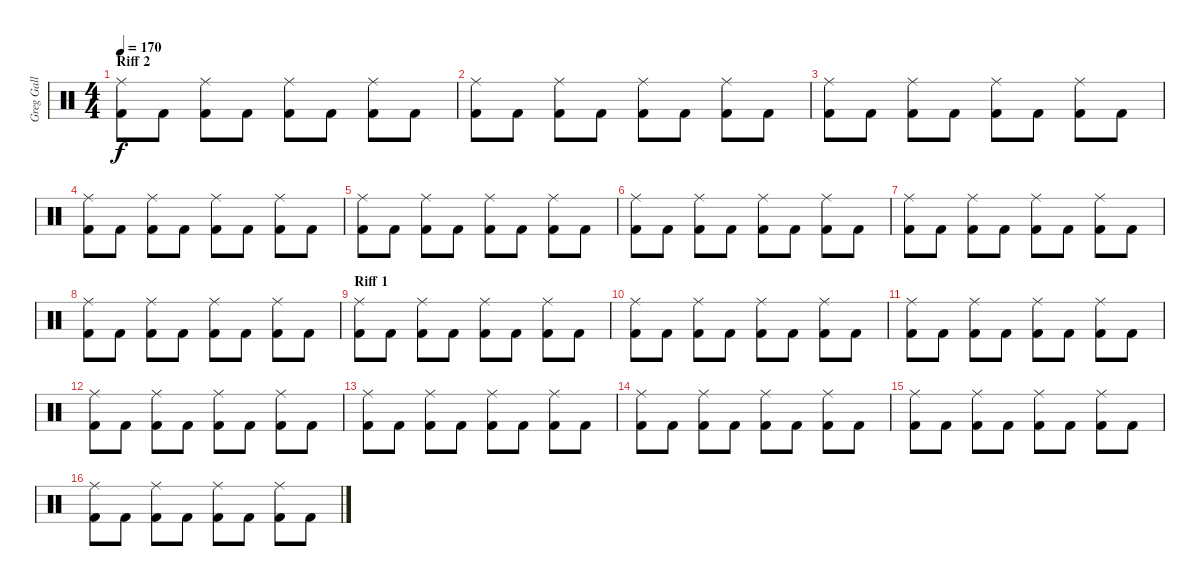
\track (" Greg Gall (Drums)" " Greg Gall") {instrument percussion}
\staff {score}
\articulation defaults
\ts (4 4)
\section ("" "Riff 2")
\tempo 170
\clef neutral
\ks c
("Kick (hit) 2" "Ride (middle)").8{dy f} "Kick (hit) 2".8 ("Kick (hit) 2" "Ride (middle)").8 "Kick (hit) 2".8 ("Kick (hit) 2" "Ride (middle)").8 "Kick (hit) 2".8 ("Kick (hit) 2" "Ride (middle)").8 "Kick (hit) 2".8 |
("Kick (hit) 2" "Ride (middle)").8 "Kick (hit) 2".8 ("Kick (hit) 2" "Ride (middle)").8 "Kick (hit) 2".8 ("Kick (hit) 2" "Ride (middle)").8 "Kick (hit) 2".8 ("Kick (hit) 2" "Ride (middle)").8 "Kick (hit) 2".8 |
("Kick (hit) 2" "Ride (middle)").8 "Kick (hit) 2".8 ("Kick (hit) 2" "Ride (middle)").8 "Kick (hit) 2".8 ("Kick (hit) 2" "Ride (middle)").8 "Kick (hit) 2".8 ("Kick (hit) 2" "Ride (middle)").8 "Kick (hit) 2".8 |
("Kick (hit) 2" "Ride (middle)").8 "Kick (hit) 2".8 ("Kick (hit) 2" "Ride (middle)").8 "Kick (hit) 2".8 ("Kick (hit) 2" "Ride (middle)").8 "Kick (hit) 2".8 ("Kick (hit) 2" "Ride (middle)").8 "Kick (hit) 2".8 |
("Kick (hit) 2" "Ride (middle)").8 "Kick (hit) 2".8 ("Kick (hit) 2" "Ride (middle)").8 "Kick (hit) 2".8 ("Kick (hit) 2" "Ride (middle)").8 "Kick (hit) 2".8 ("Kick (hit) 2" "Ride (middle)").8 "Kick (hit) 2".8 |
("Kick (hit) 2" "Ride (middle)").8 "Kick (hit) 2".8 ("Kick (hit) 2" "Ride (middle)").8 "Kick (hit) 2".8 ("Kick (hit) 2" "Ride (middle)").8 "Kick (hit) 2".8 ("Kick (hit) 2" "Ride (middle)").8 "Kick (hit) 2".8 |
("Kick (hit) 2" "Ride (middle)").8 "Kick (hit) 2".8 ("Kick (hit) 2" "Ride (middle)").8 "Kick (hit) 2".8 ("Kick (hit) 2" "Ride (middle)").8 "Kick (hit) 2".8 ("Kick (hit) 2" "Ride (middle)").8 "Kick (hit) 2".8 |
("Kick (hit) 2" "Ride (middle)").8 "Kick (hit) 2".8 ("Kick (hit) 2" "Ride (middle)").8 "Kick (hit) 2".8 ("Kick (hit) 2" "Ride (middle)").8 "Kick (hit) 2".8 ("Kick (hit) 2" "Ride (middle)").8 "Kick (hit) 2".8 |
\section ("" "Riff 1")
("Kick (hit) 2" "Ride (middle)").8 "Kick (hit) 2".8 ("Kick (hit) 2" "Ride (middle)").8 "Kick (hit) 2".8 ("Kick (hit) 2" "Ride (middle)").8 "Kick (hit) 2".8 ("Kick (hit) 2" "Ride (middle)").8 "Kick (hit) 2".8 |
("Kick (hit) 2" "Ride (middle)").8 "Kick (hit) 2".8 ("Kick (hit) 2" "Ride (middle)").8 "Kick (hit) 2".8 ("Kick (hit) 2" "Ride (middle)").8 "Kick (hit) 2".8 ("Kick (hit) 2" "Ride (middle)").8 "Kick (hit) 2".8 |
("Kick (hit) 2" "Ride (middle)").8 "Kick (hit) 2".8 ("Kick (hit) 2" "Ride (middle)").8 "Kick (hit) 2".8 ("Kick (hit) 2" "Ride (middle)").8 "Kick (hit) 2".8 ("Kick (hit) 2" "Ride (middle)").8 "Kick (hit) 2".8 |
("Kick (hit) 2" "Ride (middle)").8 "Kick (hit) 2".8 ("Kick (hit) 2" "Ride (middle)").8 "Kick (hit) 2".8 ("Kick (hit) 2" "Ride (middle)").8 "Kick (hit) 2".8 ("Kick (hit) 2" "Ride (middle)").8 "Kick (hit) 2".8 |
("Kick (hit) 2" "Ride (middle)").8 "Kick (hit) 2".8 ("Kick (hit) 2" "Ride (middle)").8 "Kick (hit) 2".8 ("Kick (hit) 2" "Ride (middle)").8 "Kick (hit) 2".8 ("Kick (hit) 2" "Ride (middle)").8 "Kick (hit) 2".8 |
("Kick (hit) 2" "Ride (middle)").8 "Kick (hit) 2".8 ("Kick (hit) 2" "Ride (middle)").8 "Kick (hit) 2".8 ("Kick (hit) 2" "Ride (middle)").8 "Kick (hit) 2".8 ("Kick (hit) 2" "Ride (middle)").8 "Kick (hit) 2".8 |
("Kick (hit) 2" "Ride (middle)").8 "Kick (hit) 2".8 ("Kick (hit) 2" "Ride (middle)").8 "Kick (hit) 2".8 ("Kick (hit) 2" "Ride (middle)").8 "Kick (hit) 2".8 ("Kick (hit) 2" "Ride (middle)").8 "Kick (hit) 2".8 |
("Kick (hit) 2" "Ride (middle)").8 "Kick (hit) 2".8 ("Kick (hit) 2" "Ride (middle)").8 "Kick (hit) 2".8 ("Kick (hit) 2" "Ride (middle)").8 "Kick (hit) 2".8 ("Kick (hit) 2" "Ride (middle)").8 "Kick (hit) 2".8
